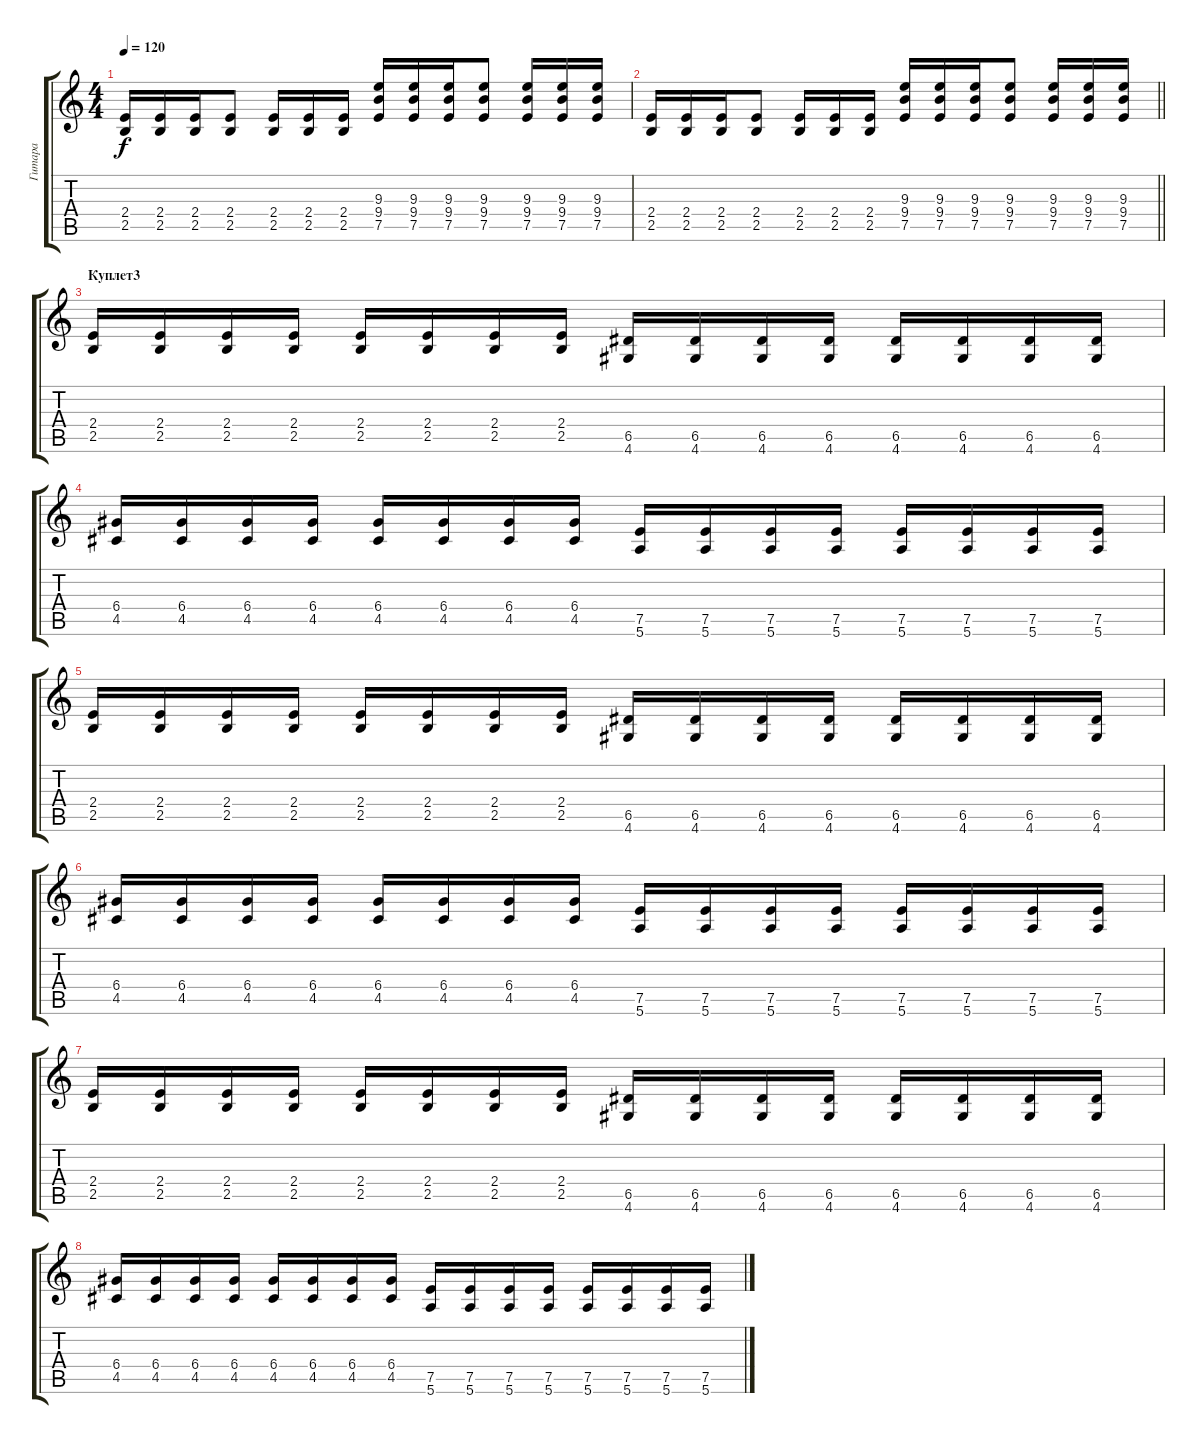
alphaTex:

\track ("Гитара" "Гитара") {instrument distortionguitar}
\staff {score tabs}
\tuning (E4 B3 G3 D3 A2 E2) {hide}
\ts (4 4)
\tempo 120
\clef g2
\ks c
(2.4 2.5).16{dy f} (2.4 2.5).16 (2.4 2.5).16 (2.4 2.5).8 (2.4 2.5).16 (2.4 2.5).16 (2.4 2.5).16 (9.3 9.4 7.5).16 (9.3 9.4 7.5).16 (9.3 9.4 7.5).16 (9.3 9.4 7.5).8 (9.3 9.4 7.5).16 (9.3 9.4 7.5).16 (9.3 9.4 7.5).16 |
\barLineRight lightlight
(2.4 2.5).16 (2.4 2.5).16 (2.4 2.5).16 (2.4 2.5).8 (2.4 2.5).16 (2.4 2.5).16 (2.4 2.5).16 (9.3 9.4 7.5).16 (9.3 9.4 7.5).16 (9.3 9.4 7.5).16 (9.3 9.4 7.5).8 (9.3 9.4 7.5).16 (9.3 9.4 7.5).16 (9.3 9.4 7.5).16 |
\section ("" "Куплет3")
(2.4 2.5).16 (2.4 2.5).16 (2.4 2.5).16 (2.4 2.5).16 (2.4 2.5).16 (2.4 2.5).16 (2.4 2.5).16 (2.4 2.5).16 (6.5 4.6).16 (6.5 4.6).16 (6.5 4.6).16 (6.5 4.6).16 (6.5 4.6).16 (6.5 4.6).16 (6.5 4.6).16 (6.5 4.6).16 |
(6.4 4.5).16 (6.4 4.5).16 (6.4 4.5).16 (6.4 4.5).16 (6.4 4.5).16 (6.4 4.5).16 (6.4 4.5).16 (6.4 4.5).16 (7.5 5.6).16 (7.5 5.6).16 (7.5 5.6).16 (7.5 5.6).16 (7.5 5.6).16 (7.5 5.6).16 (7.5 5.6).16 (7.5 5.6).16 |
(2.4 2.5).16 (2.4 2.5).16 (2.4 2.5).16 (2.4 2.5).16 (2.4 2.5).16 (2.4 2.5).16 (2.4 2.5).16 (2.4 2.5).16 (6.5 4.6).16 (6.5 4.6).16 (6.5 4.6).16 (6.5 4.6).16 (6.5 4.6).16 (6.5 4.6).16 (6.5 4.6).16 (6.5 4.6).16 |
(6.4 4.5).16 (6.4 4.5).16 (6.4 4.5).16 (6.4 4.5).16 (6.4 4.5).16 (6.4 4.5).16 (6.4 4.5).16 (6.4 4.5).16 (7.5 5.6).16 (7.5 5.6).16 (7.5 5.6).16 (7.5 5.6).16 (7.5 5.6).16 (7.5 5.6).16 (7.5 5.6).16 (7.5 5.6).16 |
(2.4 2.5).16 (2.4 2.5).16 (2.4 2.5).16 (2.4 2.5).16 (2.4 2.5).16 (2.4 2.5).16 (2.4 2.5).16 (2.4 2.5).16 (6.5 4.6).16 (6.5 4.6).16 (6.5 4.6).16 (6.5 4.6).16 (6.5 4.6).16 (6.5 4.6).16 (6.5 4.6).16 (6.5 4.6).16 |
(6.4 4.5).16 (6.4 4.5).16 (6.4 4.5).16 (6.4 4.5).16 (6.4 4.5).16 (6.4 4.5).16 (6.4 4.5).16 (6.4 4.5).16 (7.5 5.6).16 (7.5 5.6).16 (7.5 5.6).16 (7.5 5.6).16 (7.5 5.6).16 (7.5 5.6).16 (7.5 5.6).16 (7.5 5.6).16
